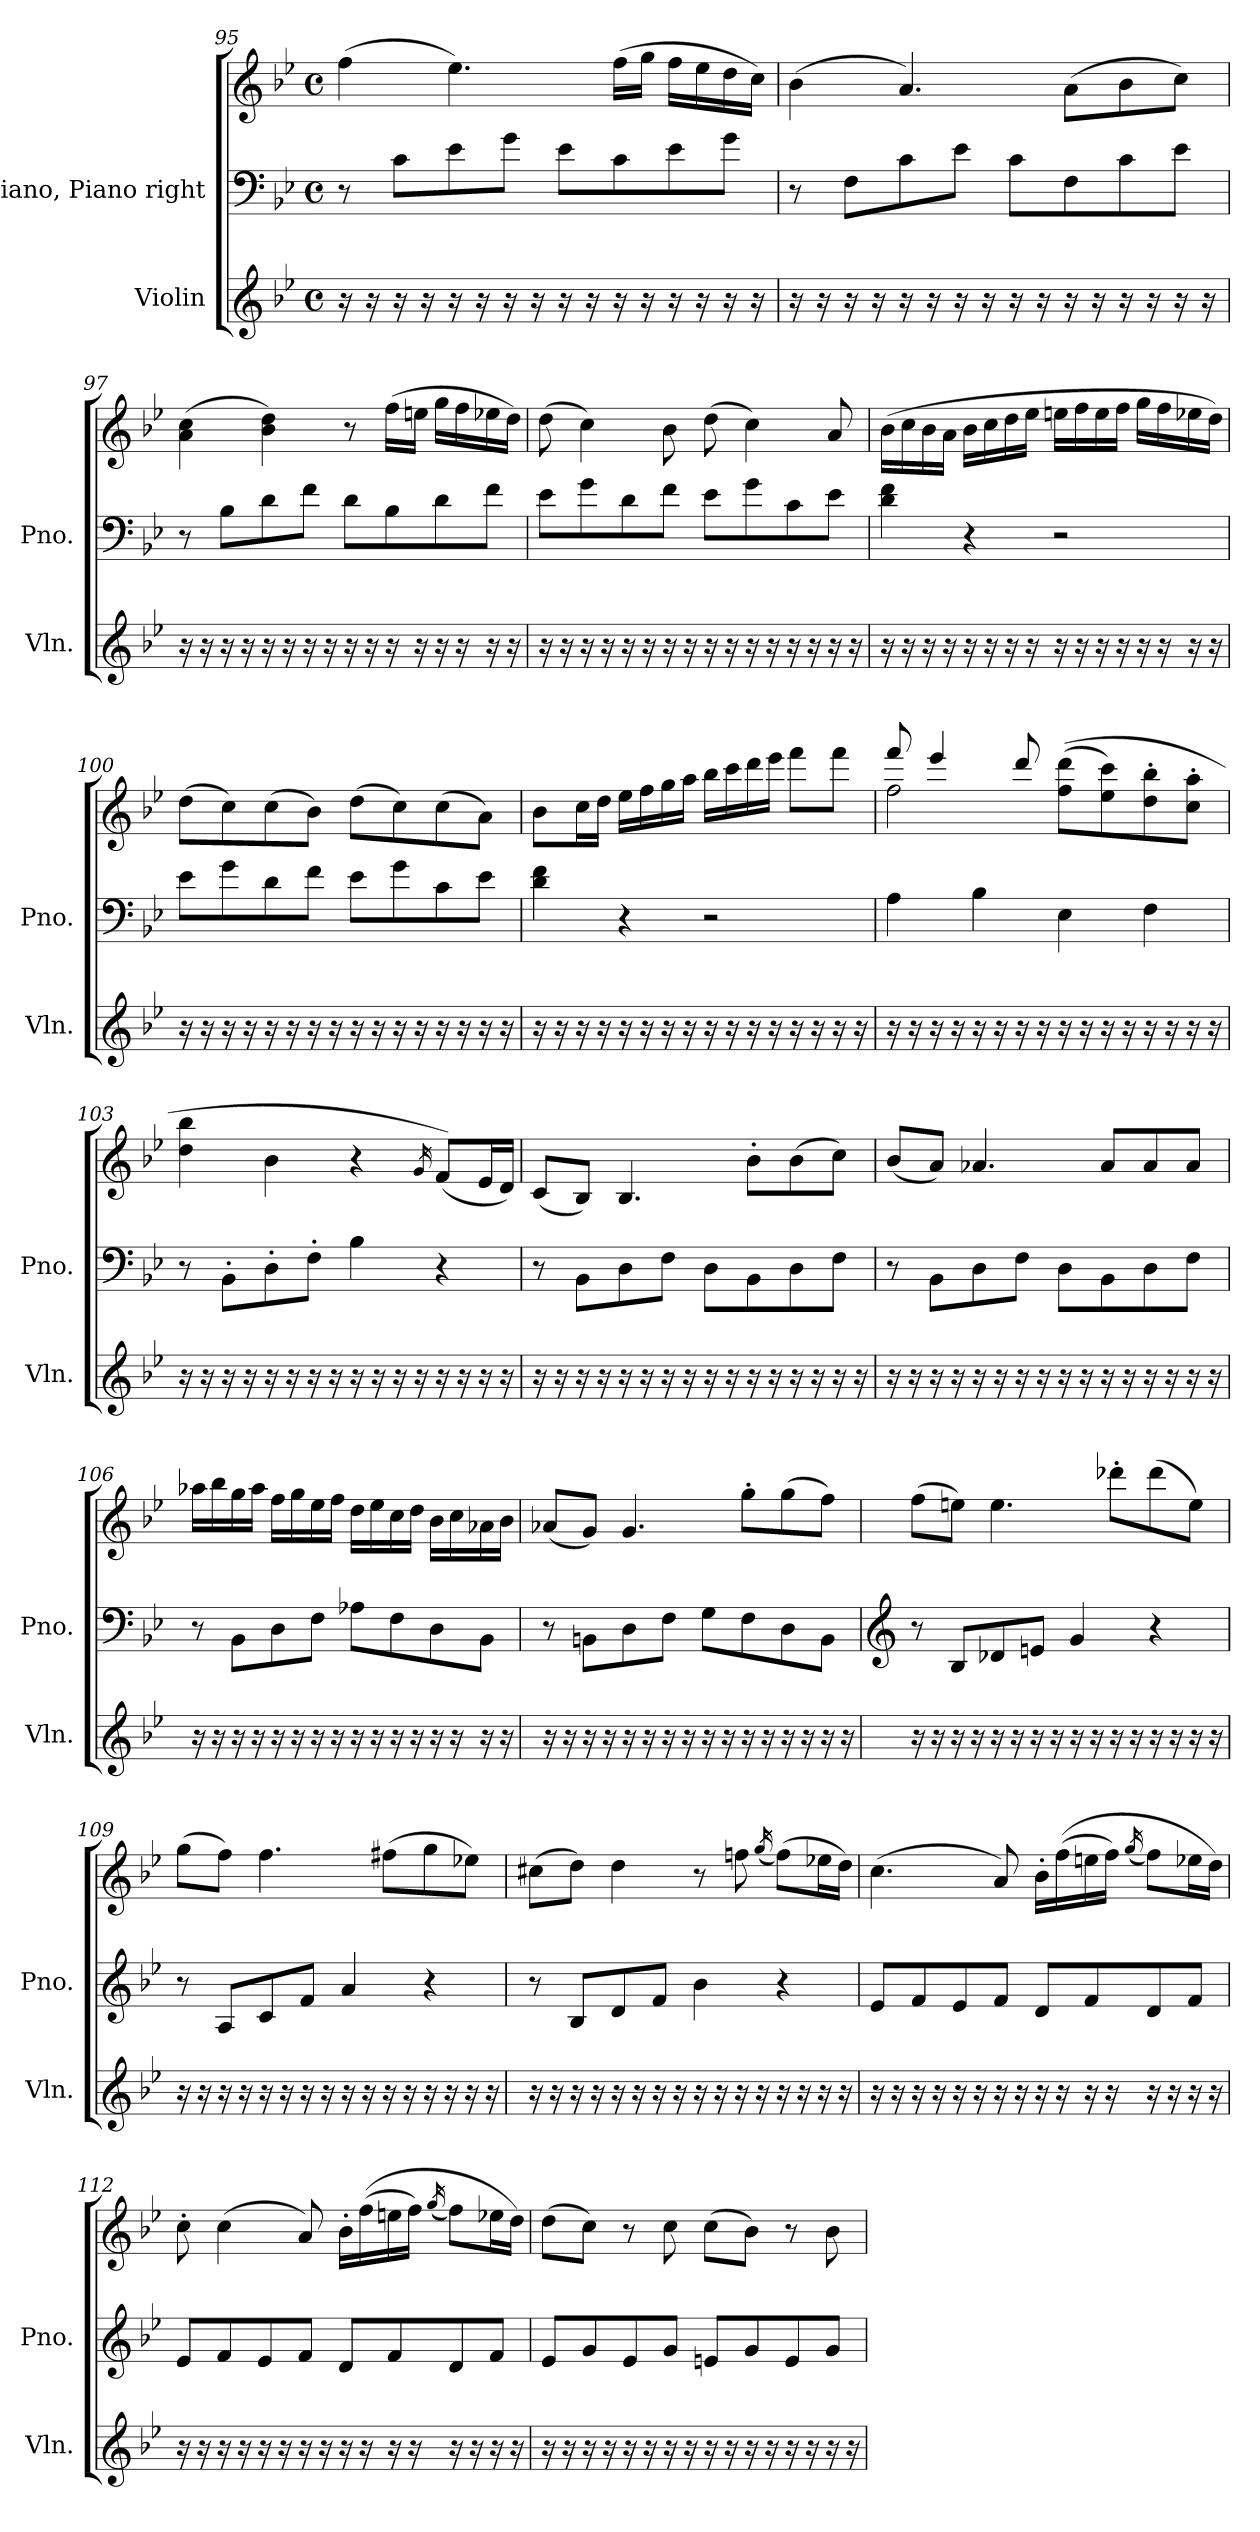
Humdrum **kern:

**kern	**kern	**kern
*part2	*part1	*part1
*staff3	*staff2	*staff1
*I"Violin	*I"Piano, Piano right	*
*I'Vln.	*I'Pno.	*
!!LO:LB:g=z
*clefG2	*clefF4	*clefG2
*k[b-e-]	*k[b-e-]	*k[b-e-]
*M4/4	*M4/4	*M4/4
*met(c)	*met(c)	*met(c)
=95	=95	=95
16r	8r	(>4ff\
16r	.	.
16r	8c\L	.
16r	.	.
16r	8e-\	4.ee-\)
16r	.	.
16r	8g\J	.
16r	.	.
16r	8e-\L	.
16r	.	.
16r	8c\	(>16ff\LL
16r	.	16gg\JJ
16r	8e-\	16ff\LL
16r	.	16ee-\
16r	8g\J	16dd\
16r	.	16cc\JJ)
=96	=96	=96
16r	8r	(>4b-\
16r	.	.
16r	8F\L	.
16r	.	.
16r	8c\	4.a/)
16r	.	.
16r	8e-\J	.
16r	.	.
16r	8c\L	.
16r	.	.
16r	8F\	(>8a\L
16r	.	.
16r	8c\	8b-\
16r	.	.
16r	8e-\J	8cc\J)
16r	.	.
!!LO:PB:g=z
=97	=97	=97
16r	8r	(>4a\ 4cc\
16r	.	.
16r	8B-\L	.
16r	.	.
16r	8d\	4b-\ 4dd\)
16r	.	.
16r	8f\J	.
16r	.	.
16r	8d\L	8r
16r	.	.
16r	8B-\	(>16ff\LL
16r	.	16een\JJ
16r	8d\	16gg\LL
16r	.	16ff\
16r	8f\J	16ee-X\
16r	.	16dd\JJ)
=98	=98	=98
16r	8e-\L	(>8dd\
16r	.	.
16r	8g\	4cc\)
16r	.	.
16r	8d\	.
16r	.	.
16r	8f\J	8b-\
16r	.	.
16r	8e-\L	(>8dd\
16r	.	.
16r	8g\	4cc\)
16r	.	.
16r	8c\	.
16r	.	.
16r	8e-\J	8a/
16r	.	.
!!LO:LB:g=z
=99	=99	=99
16r	4d\ 4f\	(>16b-\LL
16r	.	16cc\
16r	.	16b-\
16r	.	16a\JJ
16r	4r	16b-\LL
16r	.	16cc\
16r	.	16dd\
16r	.	16ee-\JJ
16r	2r	16een\LL
16r	.	16ff\
16r	.	16ee\
16r	.	16ff\JJ
16r	.	16gg\LL
16r	.	16ff\
16r	.	16ee-X\
16r	.	16dd\JJ)
=100	=100	=100
16r	8e-\L	(>8dd\L
16r	.	.
16r	8g\	8cc\)
16r	.	.
16r	8d\	(>8cc\
16r	.	.
16r	8f\J	8b-\J)
16r	.	.
16r	8e-\L	(>8dd\L
16r	.	.
16r	8g\	8cc\)
16r	.	.
16r	8c\	(>8cc\
16r	.	.
16r	8e-\J	8a\J)
16r	.	.
!!LO:LB:g=z
=101	=101	=101
16r	4d\ 4f\	8b-\L
16r	.	.
16r	.	16cc\L
16r	.	16dd\JJ
16r	4r	16ee-\LL
16r	.	16ff\
16r	.	16gg\
16r	.	16aa\JJ
16r	2r	16bb-\LL
16r	.	16ccc\
16r	.	16ddd\
16r	.	16eee-\JJ
16r	.	8fff\L
16r	.	.
16r	.	8fff\J
16r	.	.
=102	=102	=102
*	*	*^
16r	4A\	8fff/	(<2ff\
16r	.	.	.
16r	.	4eee-/	.
16r	.	.	.
16r	4B-\	.	.
16r	.	.	.
16r	.	8ddd/	.
16r	.	.	.
16r	4E-\	((>8ff\ 8ddd\L	2ryy
16r	.	.	.
16r	.	8ee-\ 8ccc\)	.
16r	.	.	.
16r	4F\	8dd\' 8bb-\'	.
16r	.	.	.
16r	.	8cc\' 8aa\'J	.
16r	.	.	.
*	*	*v	*v
!!LO:PB:g=z
=103	=103	=103
16r	8r	4dd\ 4bb-\
16r	.	.
16r	8BB-'\L	.
16r	.	.
16r	8D'\	4b-\
16r	.	.
16r	8F'\J	.
16r	.	.
16r	4B-\	4r
16r	.	.
16r	.	.
16r	.	.
.	.	16qg/
16r	4r	(<8f/L)
16r	.	.
16r	.	16e-/L
16r	.	16d/JJ)
=104	=104	=104
16r	8r	(<8c/L
16r	.	.
16r	8BB-\L	8B-/J)
16r	.	.
16r	8D\	4.B-/
16r	.	.
16r	8F\J	.
16r	.	.
16r	8D\L	.
16r	.	.
16r	8BB-\	8b-'\L
16r	.	.
16r	8D\	(>8b-\
16r	.	.
16r	8F\J	8cc\J)
16r	.	.
!!LO:LB:g=z
=105	=105	=105
16r	8r	(<8b-/L
16r	.	.
16r	8BB-\L	8a/J)
16r	.	.
16r	8D\	4.a-X/
16r	.	.
16r	8F\J	.
16r	.	.
16r	8D\L	.
16r	.	.
16r	8BB-\	8a-/L
16r	.	.
16r	8D\	8a-/
16r	.	.
16r	8F\J	8a-/J
16r	.	.
=106	=106	=106
16r	8r	16aa-X\LL
16r	.	16bb-\
16r	8BB-\L	16gg\
16r	.	16aa-\JJ
16r	8D\	16ff\LL
16r	.	16gg\
16r	8F\J	16ee-\
16r	.	16ff\JJ
16r	8A-X\L	16dd\LL
16r	.	16ee-\
16r	8F\	16cc\
16r	.	16dd\JJ
16r	8D\	16b-\LL
16r	.	16cc\
16r	8BB-\J	16a-X\
16r	.	16b-\JJ
!!LO:LB:g=z
=107	=107	=107
16r	8r	(<8a-X/L
16r	.	.
16r	8BBn\L	8g/J)
16r	.	.
16r	8D\	4.g/
16r	.	.
16r	8F\J	.
16r	.	.
16r	8G\L	.
16r	.	.
16r	8F\	8gg'\L
16r	.	.
16r	8D\	(>8gg\
16r	.	.
16r	8BB\J	8ff\J)
16r	.	.
=108	=108	=108
*	*clefG2	*
16r	8r	(>8ff\L
16r	.	.
16r	8B-/L	8een\J)
16r	.	.
16r	8d-X/	4.ee\
16r	.	.
16r	8en/J	.
16r	.	.
16r	4g/	.
16r	.	.
16r	.	8ddd-X'\L
16r	.	.
16r	4r	(>8ddd-\
16r	.	.
16r	.	8ee\J)
16r	.	.
!!LO:PB:g=z
=109	=109	=109
16r	8r	(>8gg\L
16r	.	.
16r	8A/L	8ff\J)
16r	.	.
16r	8c/	4.ff\
16r	.	.
16r	8f/J	.
16r	.	.
16r	4a/	.
16r	.	.
16r	.	(>8ff#X\L
16r	.	.
16r	4r	8gg\
16r	.	.
16r	.	8ee-X\J)
16r	.	.
=110	=110	=110
16r	8r	(>8cc#X\L
16r	.	.
16r	8B-/L	8dd\J)
16r	.	.
16r	8d/	4dd\
16r	.	.
16r	8f/J	.
16r	.	.
16r	4b-\	8r
16r	.	.
16r	.	8ffn\
16r	.	.
.	.	(<16qgg/
16r	4r	(>8ff\L)
16r	.	.
16r	.	16ee-X\L
16r	.	16dd\JJ)
!!LO:LB:g=z
=111	=111	=111
16r	8e-/L	(>4.cc\
16r	.	.
16r	8f/	.
16r	.	.
16r	8e-/	.
16r	.	.
16r	8f/J	8a/)
16r	.	.
16r	8d/L	16b-'\LL
16r	.	(>(>16ff\
16r	8f/	16een\
16r	.	16ff\JJ)
.	.	(<16qgg/
16r	8d/	8ff\L)
16r	.	.
16r	8f/J	16ee-X\L
16r	.	16dd\JJ)
=112	=112	=112
16r	8e-/L	8cc'\
16r	.	.
16r	8f/	(>4cc\
16r	.	.
16r	8e-/	.
16r	.	.
16r	8f/J	8a/)
16r	.	.
16r	8d/L	16b-'\LL
16r	.	(>(>16ff\
16r	8f/	16een\
16r	.	16ff\JJ)
.	.	(<16qgg/
16r	8d/	8ff\L)
16r	.	.
16r	8f/J	16ee-X\L
16r	.	16dd\JJ)
!!LO:LB:g=z
=113	=113	=113
16r	8e-/L	(>8dd\L
16r	.	.
16r	8g/	8cc\J)
16r	.	.
16r	8e-/	8r
16r	.	.
16r	8g/J	8cc\
16r	.	.
16r	8en/L	(>8cc\L
16r	.	.
16r	8g/	8b-\J)
16r	.	.
16r	8e/	8r
16r	.	.
16r	8g/J	8b-\
16r	.	.
=	=	=
*-	*-	*-
